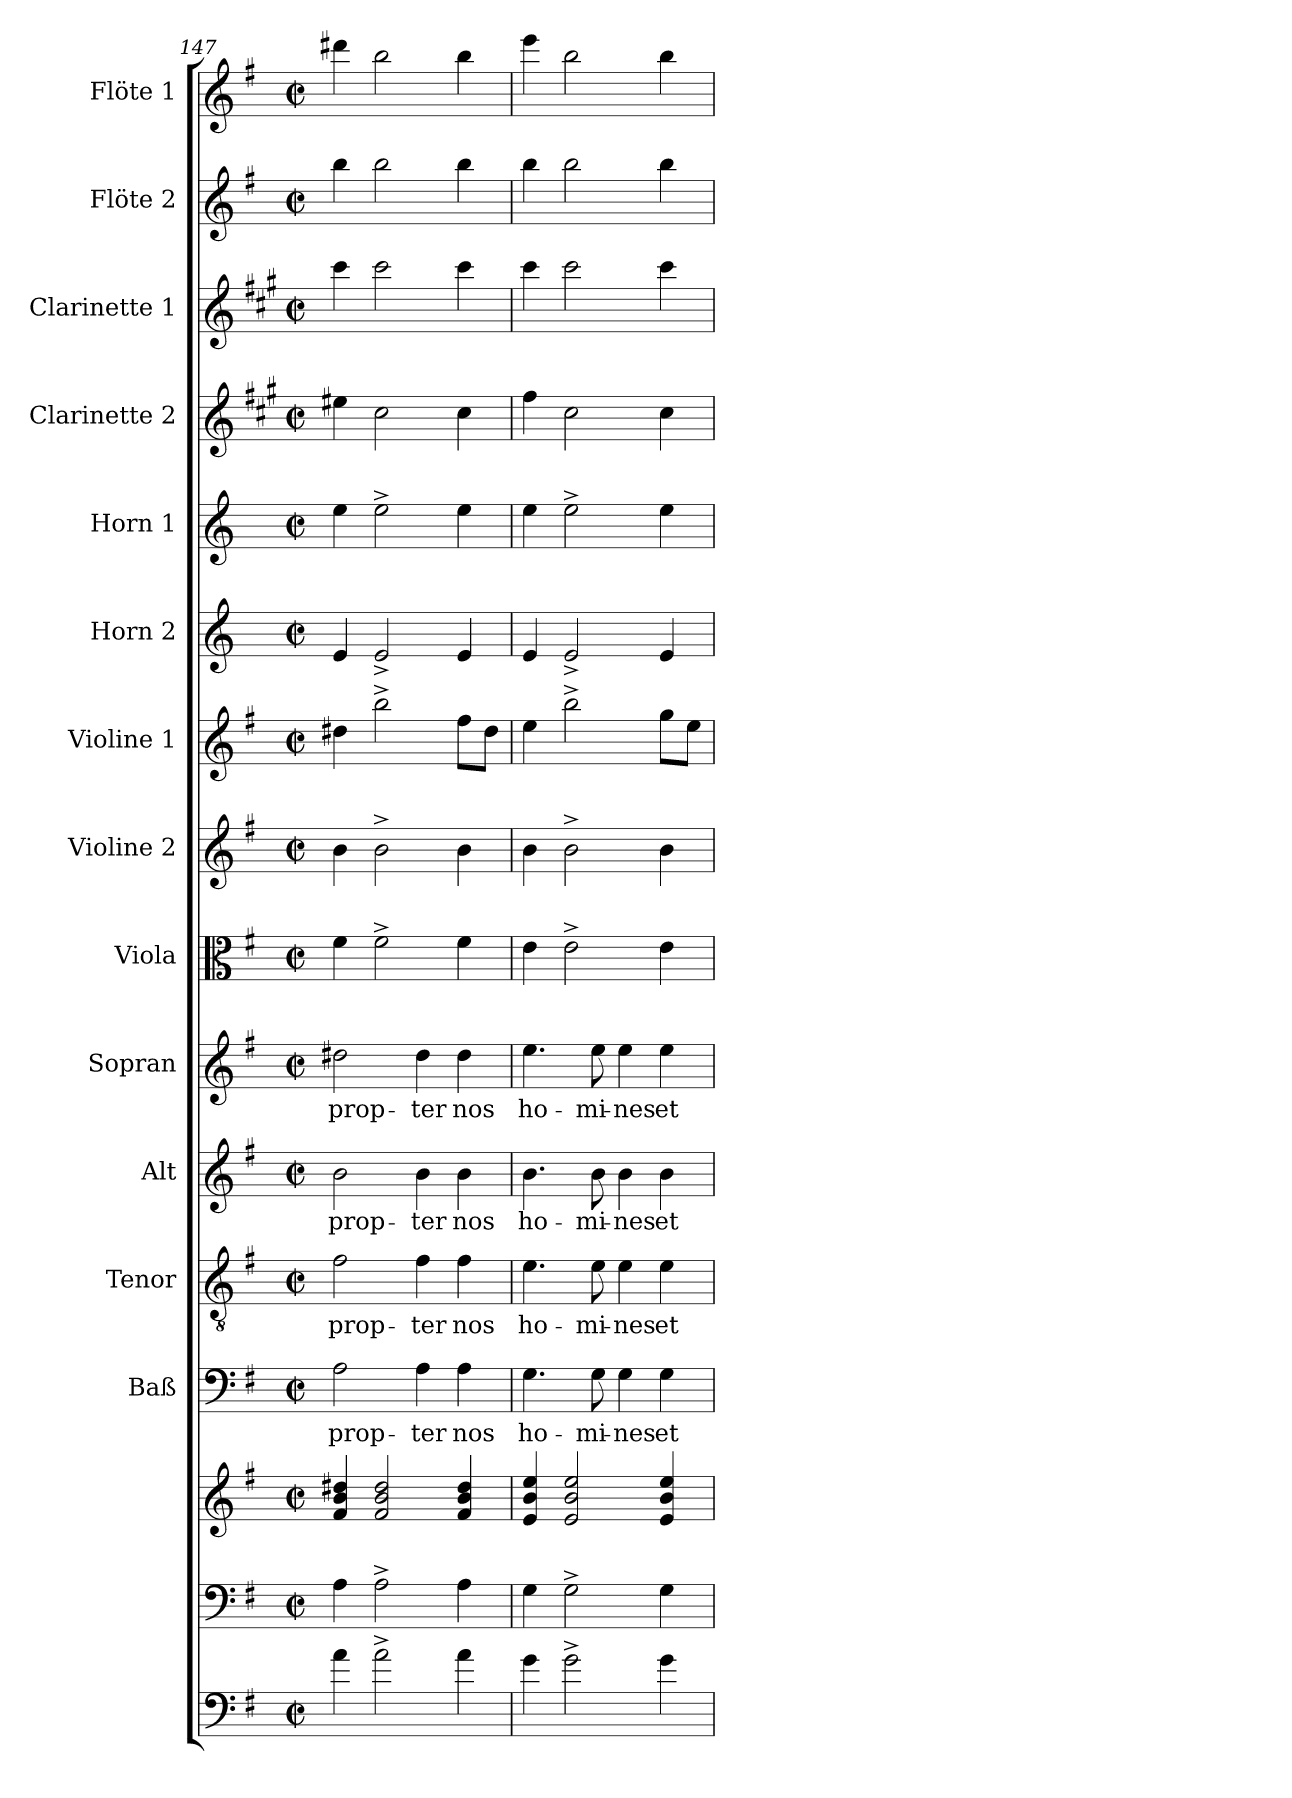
**kern	**kern	**kern	**kern	**text	**kern	**text	**kern	**text	**kern	**text	**kern	**kern	**kern	**kern	**kern	**kern	**kern	**kern	**kern
*part15	*part14	*part14	*part13	*part13	*part12	*part12	*part11	*part11	*part10	*part10	*part9	*part8	*part7	*part6	*part5	*part4	*part3	*part2	*part1
*staff16	*staff15	*staff14	*staff13	*staff13	*staff12	*staff12	*staff11	*staff11	*staff10	*staff10	*staff9	*staff8	*staff7	*staff6	*staff5	*staff4	*staff3	*staff2	*staff1
*	*	*	*I"Baß	*	*I"Tenor	*	*I"Alt	*	*I"Sopran	*	*I"Viola	*I"Violine 2	*I"Violine 1	*I"Horn 2	*I"Horn 1	*I"Clarinette 2	*I"Clarinette 1	*I"Flöte 2	*I"Flöte 1
*	*	*	*I'Baß	*	*I'Ten	*	*I'Alt	*	*I'Sop	*	*I'Vla.	*I'Vln. 2	*I'Vln. 1	*I'Hrn. 2	*I'Hrn. 1	*I'Cl. 2	*I'Cl. 1	*I'Fl. 2	*I'Fl. 1
*clefF4	*clefF4	*clefG2	*clefF4	*	*clefGv2	*	*clefG2	*	*clefG2	*	*clefC3	*clefG2	*clefG2	*clefG2	*clefG2	*clefG2	*clefG2	*clefG2	*clefG2
*ITrd7c12	*	*	*	*	*	*	*	*	*	*	*	*	*	*ITrd3c5	*ITrd3c5	*ITrd1c2	*ITrd1c2	*	*
*k[f#]	*k[f#]	*k[f#]	*k[f#]	*	*k[f#]	*	*k[f#]	*	*k[f#]	*	*k[f#]	*k[f#]	*k[f#]	*k[f#]	*k[f#]	*k[f#]	*k[f#]	*k[f#]	*k[f#]
*G:	*G:	*G:	*G:	*	*G:	*	*G:	*	*G:	*	*G:	*G:	*G:	*G:	*G:	*G:	*G:	*G:	*G:
*M2/2	*M2/2	*M2/2	*M2/2	*	*M2/2	*	*M2/2	*	*M2/2	*	*M2/2	*M2/2	*M2/2	*M2/2	*M2/2	*M2/2	*M2/2	*M2/2	*M2/2
*met(c|)	*met(c|)	*met(c|)	*met(c|)	*	*met(c|)	*	*met(c|)	*	*met(c|)	*	*met(c|)	*met(c|)	*met(c|)	*met(c|)	*met(c|)	*met(c|)	*met(c|)	*met(c|)	*met(c|)
=147	=147	=147	=147	=147	=147	=147	=147	=147	=147	=147	=147	=147	=147	=147	=147	=147	=147	=147	=147
!	!	!	!	!LO:LY:b	!	!LO:LY:b	!	!LO:LY:b	!	!LO:LY:b	!	!	!	!	!	!	!	!	!
4A\	4A\	4f#/ 4b/ 4dd#X/	2A\	prop-	2f#\	prop-	2b\	prop-	2dd#X\	prop-	4f#\	4b\	4dd#X\	4B/	4b\	4dd#X\	4bb\	4bb\	4ddd#X\
2A^>\	2A^>\	2f#/ 2b/ 2dd#/	.	.	.	.	.	.	.	.	2f#^>\	2b^>\	2bb^>\	2B^</	2b^>\	2b\	2bb\	2bb\	2bb\
!	!	!	!	!LO:LY:b	!	!LO:LY:b	!	!LO:LY:b	!	!LO:LY:b	!	!	!	!	!	!	!	!	!
.	.	.	4A\	-ter	4f#\	-ter	4b\	-ter	4dd#\	-ter	.	.	.	.	.	.	.	.	.
!	!	!	!	!LO:LY:b	!	!LO:LY:b	!	!LO:LY:b	!	!LO:LY:b	!	!	!	!	!	!	!	!	!
4A\	4A\	4f#/ 4b/ 4dd#/	4A\	nos	4f#\	nos	4b\	nos	4dd#\	nos	4f#\	4b\	8ff#\L	4B/	4b\	4b\	4bb\	4bb\	4bb\
.	.	.	.	.	.	.	.	.	.	.	.	.	8dd#\J	.	.	.	.	.	.
=148	=148	=148	=148	=148	=148	=148	=148	=148	=148	=148	=148	=148	=148	=148	=148	=148	=148	=148	=148
!	!	!	!	!LO:LY:b	!	!LO:LY:b	!	!LO:LY:b	!	!LO:LY:b	!	!	!	!	!	!	!	!	!
4G\	4G\	4e/ 4b/ 4ee/	4.G\	ho-	4.e\	ho-	4.b\	ho-	4.ee\	ho-	4e\	4b\	4ee\	4B/	4b\	4ee\	4bb\	4bb\	4eee\
2G^>\	2G^>\	2e/ 2b/ 2ee/	.	.	.	.	.	.	.	.	2e^>\	2b^>\	2bb^>\	2B^</	2b^>\	2b\	2bb\	2bb\	2bb\
!	!	!	!	!LO:LY:b	!	!LO:LY:b	!	!LO:LY:b	!	!LO:LY:b	!	!	!	!	!	!	!	!	!
.	.	.	8G\	-mi-	8e\	-mi-	8b\	-mi-	8ee\	-mi-	.	.	.	.	.	.	.	.	.
!	!	!	!	!LO:LY:b	!	!LO:LY:b	!	!LO:LY:b	!	!LO:LY:b	!	!	!	!	!	!	!	!	!
.	.	.	4G\	-nes	4e\	-nes	4b\	-nes	4ee\	-nes	.	.	.	.	.	.	.	.	.
!	!	!	!	!LO:LY:b	!	!LO:LY:b	!	!LO:LY:b	!	!LO:LY:b	!	!	!	!	!	!	!	!	!
4G\	4G\	4e/ 4b/ 4ee/	4G\	et	4e\	et	4b\	et	4ee\	et	4e\	4b\	8gg\L	4B/	4b\	4b\	4bb\	4bb\	4bb\
.	.	.	.	.	.	.	.	.	.	.	.	.	8ee\J	.	.	.	.	.	.
=	=	=	=	=	=	=	=	=	=	=	=	=	=	=	=	=	=	=	=
*-	*-	*-	*-	*-	*-	*-	*-	*-	*-	*-	*-	*-	*-	*-	*-	*-	*-	*-	*-
